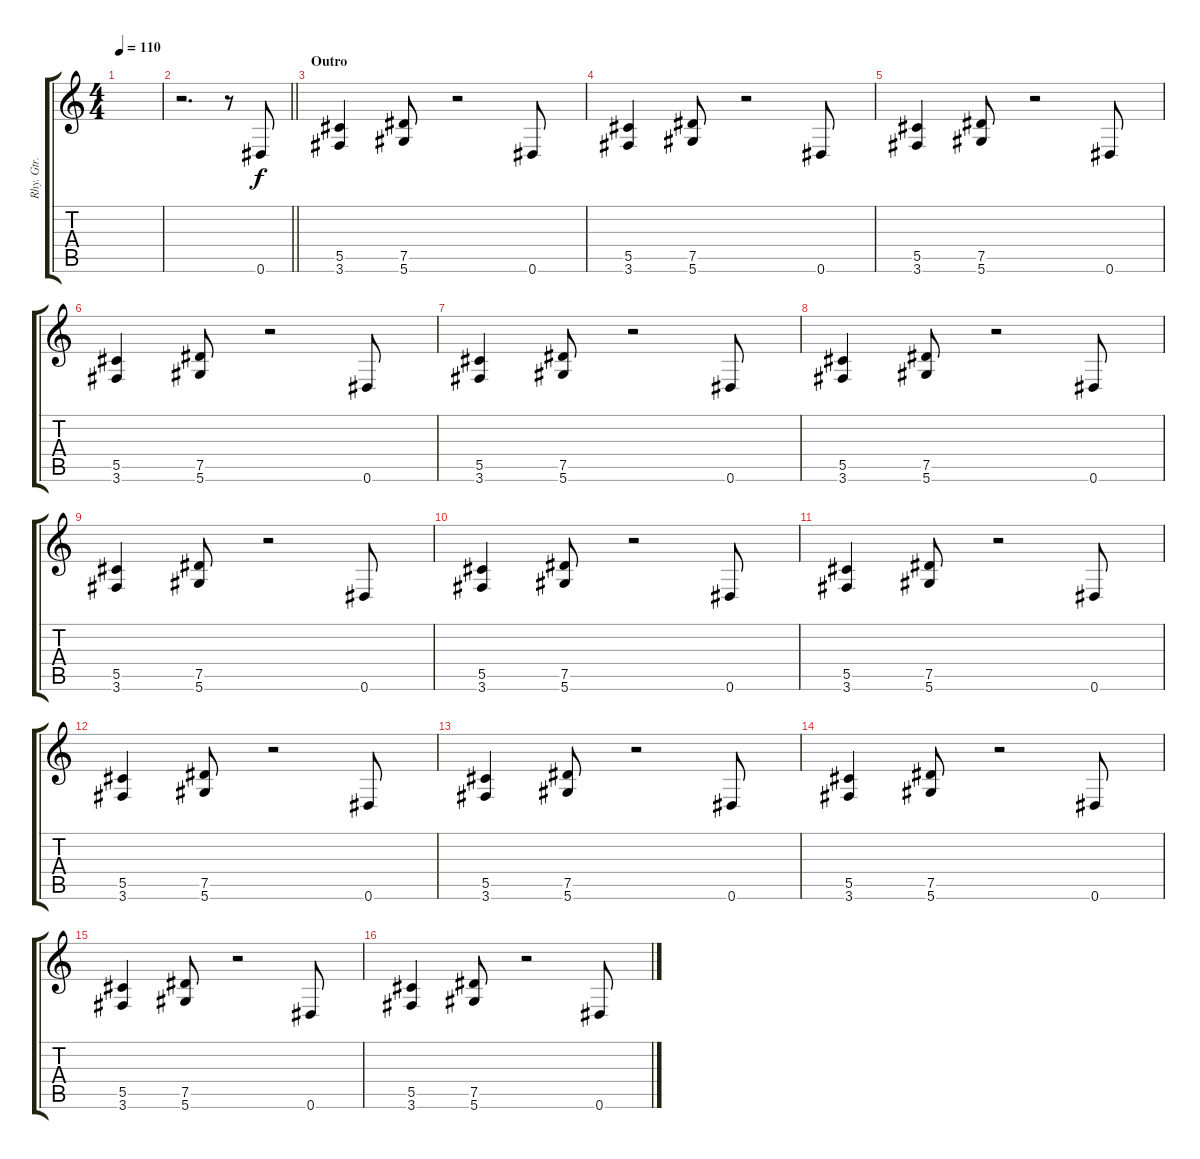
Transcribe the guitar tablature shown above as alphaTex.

\track ("Rhy. Gtr. 1" "Rhy. Gtr. ") {instrument distortionguitar}
\staff {score tabs}
\tuning (Eb4 Bb3 Gb3 Db3 Ab2 Eb2) {hide}
\ts (4 4)
\tempo 110
\clef g2
\ks c
|
\barLineRight lightlight
r.2{d} r.8 0.6.8 |
\section ("" "Outro")
(5.5 3.6).4 (7.5 5.6).8 r.2 0.6.8 |
(5.5 3.6).4 (7.5 5.6).8 r.2 0.6.8 |
(5.5 3.6).4 (7.5 5.6).8 r.2 0.6.8 |
(5.5 3.6).4 (7.5 5.6).8 r.2 0.6.8 |
(5.5 3.6).4 (7.5 5.6).8 r.2 0.6.8 |
(5.5 3.6).4 (7.5 5.6).8 r.2 0.6.8 |
(5.5 3.6).4 (7.5 5.6).8 r.2 0.6.8 |
(5.5 3.6).4 (7.5 5.6).8 r.2 0.6.8 |
(5.5 3.6).4 (7.5 5.6).8 r.2 0.6.8 |
(5.5 3.6).4 (7.5 5.6).8 r.2 0.6.8 |
(5.5 3.6).4 (7.5 5.6).8 r.2 0.6.8 |
(5.5 3.6).4 (7.5 5.6).8 r.2 0.6.8 |
(5.5 3.6).4 (7.5 5.6).8 r.2 0.6.8 |
(5.5 3.6).4 (7.5 5.6).8 r.2 0.6.8
